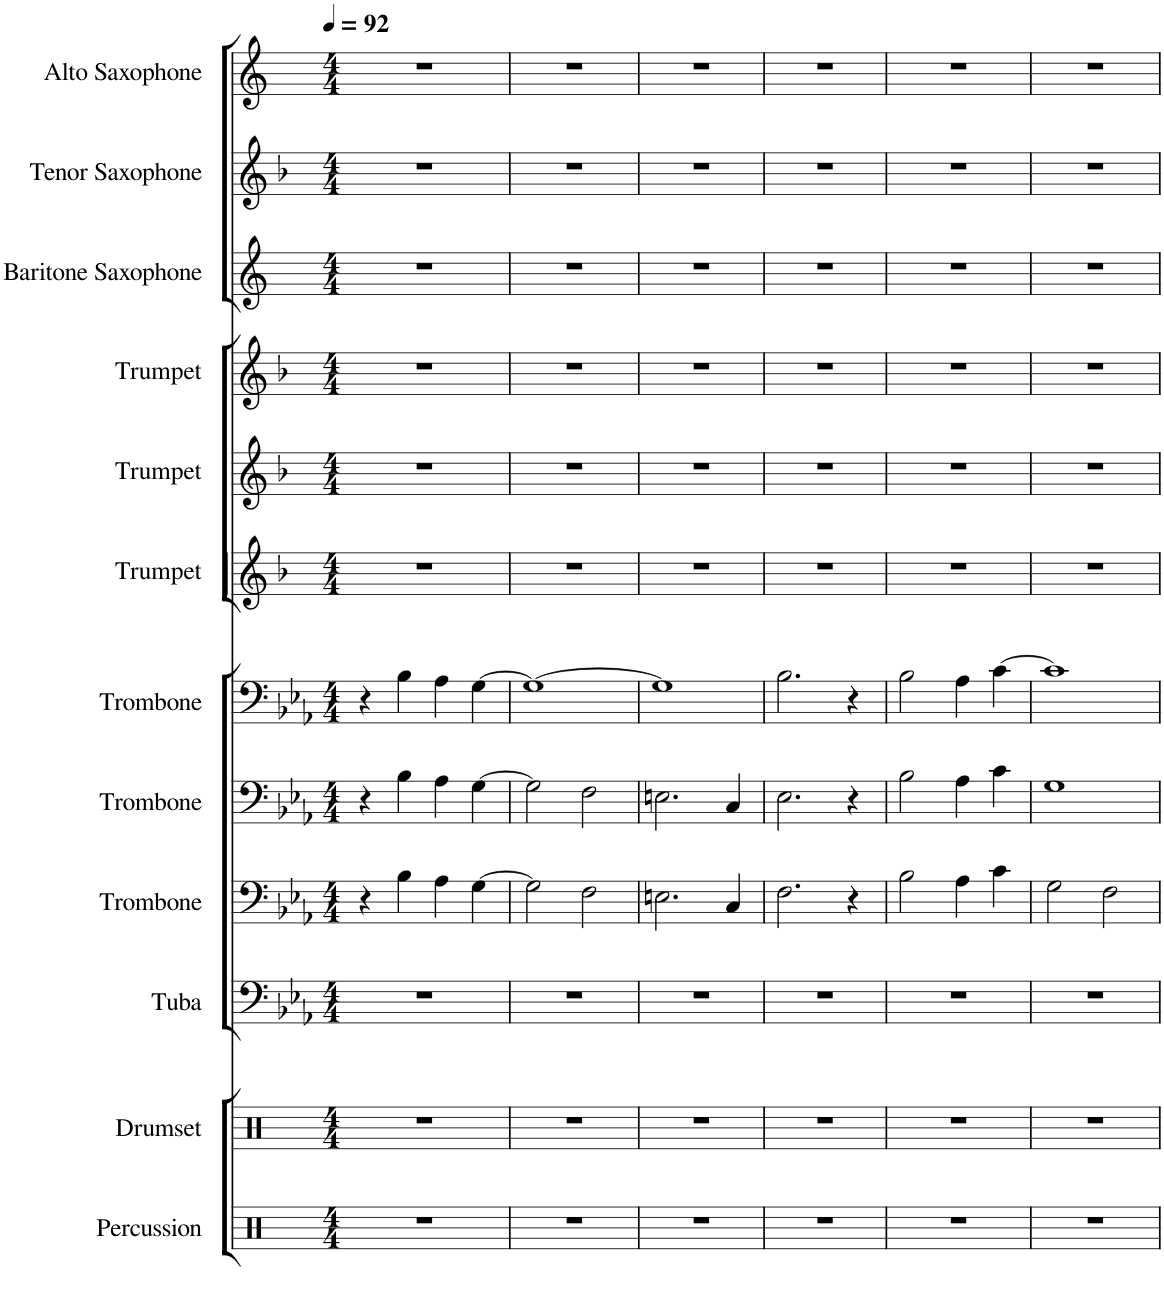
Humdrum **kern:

**kern	**kern	**kern	**kern	**kern	**kern	**kern	**kern	**kern	**kern	**kern	**kern
*part12	*part11	*part10	*part9	*part8	*part7	*part6	*part5	*part4	*part3	*part2	*part1
*staff12	*staff11	*staff10	*staff9	*staff8	*staff7	*staff6	*staff5	*staff4	*staff3	*staff2	*staff1
*I"Percussion	*I"Drumset	*I"Tuba	*I"Trombone	*I"Trombone	*I"Trombone	*I"Trumpet	*I"Trumpet	*I"Trumpet	*I"Baritone Saxophone	*I"Tenor Saxophone	*I"Alto Saxophone
*I'Perc.	*I'Drs.	*I'Tba.	*I'Tbn.	*I'Tbn.	*I'Tbn.	*I'Tpt.	*I'Tpt.	*I'Tpt.	*I'Bar. Sax.	*I'T. Sax.	*I'A. Sax.
*clefX	*clefX	*clefF4	*clefF4	*clefF4	*clefF4	*clefG2	*clefG2	*clefG2	*clefG2	*clefG2	*clefG2
*	*	*	*	*	*	*Trd1c2	*Trd1c2	*Trd1c2	*Trd12c21	*Trd8c14	*Trd5c9
*k[]	*k[]	*k[b-e-a-]	*k[b-e-a-]	*k[b-e-a-]	*k[b-e-a-]	*k[b-]	*k[b-]	*k[b-]	*k[]	*k[b-]	*k[]
*M4/4	*M4/4	*M4/4	*M4/4	*M4/4	*M4/4	*M4/4	*M4/4	*M4/4	*M4/4	*M4/4	*M4/4
*MM92	*MM92	*MM92	*MM92	*MM92	*MM92	*MM92	*MM92	*MM92	*MM92	*MM92	*MM92
=1	=1	=1	=1	=1	=1	=1	=1	=1	=1	=1	=1
1r	1r	1r	4r	4r	4r	1r	1r	1r	1r	1r	1r
.	.	.	4B-\	4B-\	4B-\	.	.	.	.	.	.
.	.	.	4A-\	4A-\	4A-\	.	.	.	.	.	.
.	.	.	[4G\	[4G\	[4G\	.	.	.	.	.	.
=2	=2	=2	=2	=2	=2	=2	=2	=2	=2	=2	=2
1r	1r	1r	2G\]	2G\]	1G_	1r	1r	1r	1r	1r	1r
.	.	.	2F\	2F\	.	.	.	.	.	.	.
=3	=3	=3	=3	=3	=3	=3	=3	=3	=3	=3	=3
1r	1r	1r	2.En\	2.En\	1G]	1r	1r	1r	1r	1r	1r
.	.	.	4C/	4C/	.	.	.	.	.	.	.
=4	=4	=4	=4	=4	=4	=4	=4	=4	=4	=4	=4
1r	1r	1r	2.F\	2.E-\	2.B-\	1r	1r	1r	1r	1r	1r
.	.	.	4r	4r	4r	.	.	.	.	.	.
=5	=5	=5	=5	=5	=5	=5	=5	=5	=5	=5	=5
1r	1r	1r	2B-\	2B-\	2B-\	1r	1r	1r	1r	1r	1r
.	.	.	4A-\	4A-\	4A-\	.	.	.	.	.	.
.	.	.	4c\	4c\	[4c\	.	.	.	.	.	.
=6	=6	=6	=6	=6	=6	=6	=6	=6	=6	=6	=6
1r	1r	1r	2G\	1G	1c]	1r	1r	1r	1r	1r	1r
.	.	.	2F\	.	.	.	.	.	.	.	.
=	=	=	=	=	=	=	=	=	=	=	=
*-	*-	*-	*-	*-	*-	*-	*-	*-	*-	*-	*-
